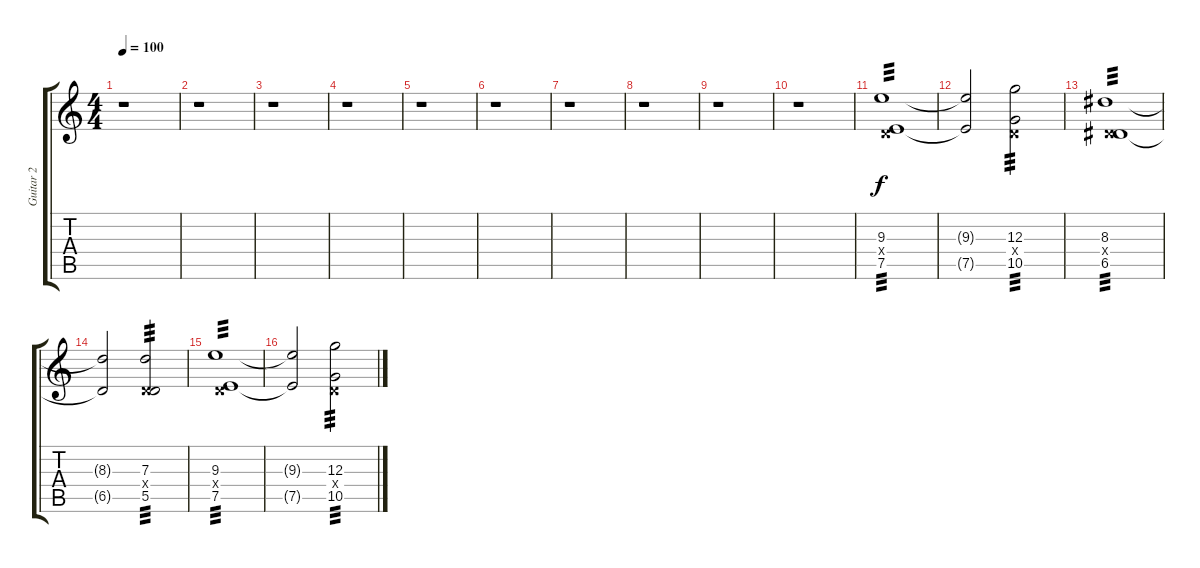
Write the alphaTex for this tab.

\track ("Guitar 2" "Guitar 2") {instrument distortionguitar}
\staff {score tabs}
\tuning (E4 B3 G3 D3 A2 E2) {hide}
\ts (4 4)
\tempo 100
\clef g2
\ks c
r.1{dy f} |
r.1 |
r.1 |
r.1 |
r.1 |
r.1 |
r.1 |
r.1 |
r.1 |
r.1 |
(9.3 0.4{x} 7.5).1{tp 3} |
(9.3{t} 7.5{t}).2 (12.3 0.4{x} 10.5).2{tp 3} |
(8.3 0.4{x} 6.5).1{tp 3} |
(8.3{t} 6.5{t}).2 (7.3 0.4{x} 5.5).2{tp 3} |
(9.3 0.4{x} 7.5).1{tp 3} |
(9.3{t} 7.5{t}).2 (12.3 0.4{x} 10.5).2{tp 3}
